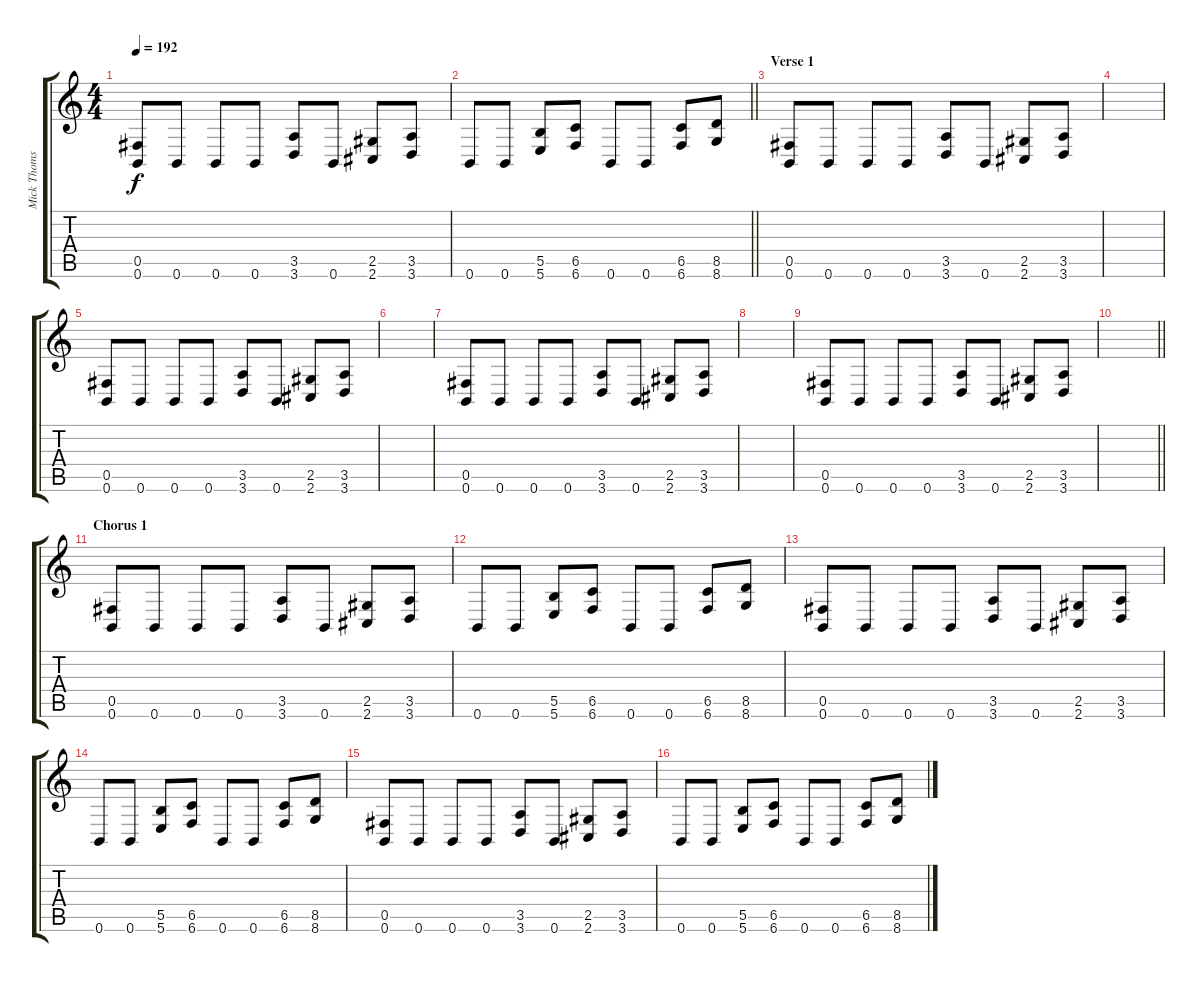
\track ("Mick Thomson" "Mick Thoms") {instrument distortionguitar}
\staff {score tabs}
\tuning (Db4 Ab3 E3 B2 Gb2 B1) {hide}
\ts (4 4)
\tempo 192
\clef g2
\ks c
(0.5 0.6).8{dy f} 0.6.8 0.6.8 0.6.8 (3.5 3.6).8 0.6.8 (2.5 2.6).8 (3.5 3.6).8 |
\barLineRight lightlight
0.6.8 0.6.8 (5.5 5.6).8 (6.5 6.6).8 0.6.8 0.6.8 (6.5 6.6).8 (8.5 8.6).8 |
\section ("" "Verse 1")
(0.5 0.6).8 0.6.8 0.6.8 0.6.8 (3.5 3.6).8 0.6.8 (2.5 2.6).8 (3.5 3.6).8 |
|
(0.5 0.6).8 0.6.8 0.6.8 0.6.8 (3.5 3.6).8 0.6.8 (2.5 2.6).8 (3.5 3.6).8 |
|
(0.5 0.6).8 0.6.8 0.6.8 0.6.8 (3.5 3.6).8 0.6.8 (2.5 2.6).8 (3.5 3.6).8 |
|
(0.5 0.6).8 0.6.8 0.6.8 0.6.8 (3.5 3.6).8 0.6.8 (2.5 2.6).8 (3.5 3.6).8 |
\barLineRight lightlight
|
\section ("" "Chorus 1")
(0.5 0.6).8 0.6.8 0.6.8 0.6.8 (3.5 3.6).8 0.6.8 (2.5 2.6).8 (3.5 3.6).8 |
0.6.8 0.6.8 (5.5 5.6).8 (6.5 6.6).8 0.6.8 0.6.8 (6.5 6.6).8 (8.5 8.6).8 |
(0.5 0.6).8 0.6.8 0.6.8 0.6.8 (3.5 3.6).8 0.6.8 (2.5 2.6).8 (3.5 3.6).8 |
0.6.8 0.6.8 (5.5 5.6).8 (6.5 6.6).8 0.6.8 0.6.8 (6.5 6.6).8 (8.5 8.6).8 |
(0.5 0.6).8 0.6.8 0.6.8 0.6.8 (3.5 3.6).8 0.6.8 (2.5 2.6).8 (3.5 3.6).8 |
0.6.8 0.6.8 (5.5 5.6).8 (6.5 6.6).8 0.6.8 0.6.8 (6.5 6.6).8 (8.5 8.6).8
